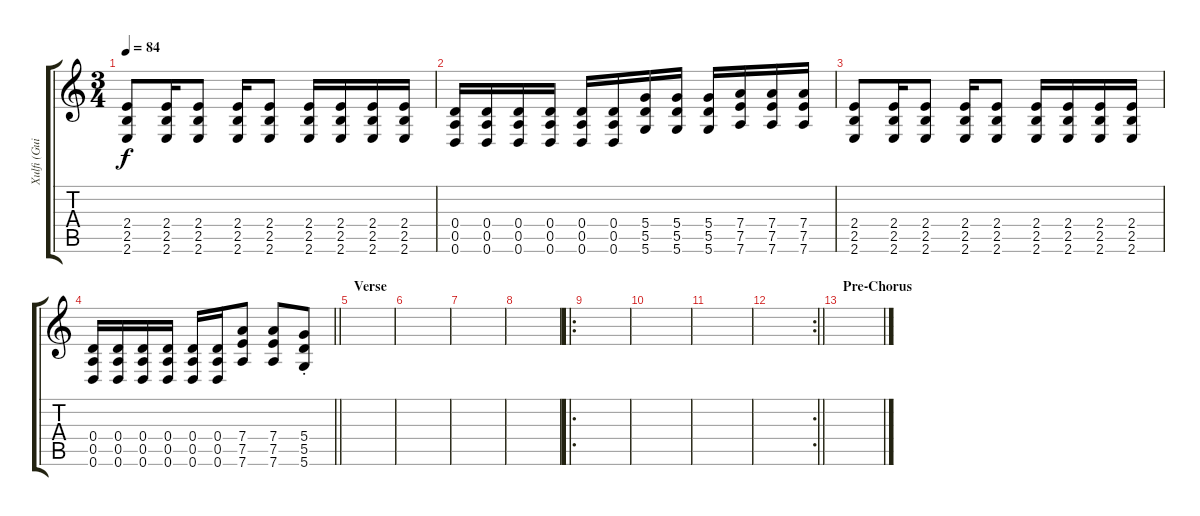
\track ("Xulfi (Guitar 3)" "Xulfi (Gui") {instrument distortionguitar}
\staff {score tabs}
\tuning (E4 B3 G3 D3 A2 D2) {hide}
\ts (3 4)
\tempo 84
\clef g2
\ks c
(2.4 2.5 2.6).8{dy f} (2.4 2.5 2.6).16 (2.4 2.5 2.6).8 (2.4 2.5 2.6).16 (2.4 2.5 2.6).8 (2.4 2.5 2.6).16 (2.4 2.5 2.6).16 (2.4 2.5 2.6).16 (2.4 2.5 2.6).16 |
(0.4 0.5 0.6).16 (0.4 0.5 0.6).16 (0.4 0.5 0.6).16 (0.4 0.5 0.6).16 (0.4 0.5 0.6).16 (0.4 0.5 0.6).16 (5.4 5.5 5.6).16 (5.4 5.5 5.6).16 (5.4 5.5 5.6).16 (7.4 7.5 7.6).16 (7.4 7.5 7.6).16 (7.4 7.5 7.6).16 |
(2.4 2.5 2.6).8 (2.4 2.5 2.6).16 (2.4 2.5 2.6).8 (2.4 2.5 2.6).16 (2.4 2.5 2.6).8 (2.4 2.5 2.6).16 (2.4 2.5 2.6).16 (2.4 2.5 2.6).16 (2.4 2.5 2.6).16 |
\barLineRight lightlight
(0.4 0.5 0.6).16 (0.4 0.5 0.6).16 (0.4 0.5 0.6).16 (0.4 0.5 0.6).16 (0.4 0.5 0.6).16 (0.4 0.5 0.6).16 (7.4 7.5 7.6).8 (7.4 7.5 7.6).8 (5.4{st} 5.5{st} 5.6{st}).8 |
\section ("" "Verse")
|
|
|
|
\ro
|
|
|
\rc 2
\barLineRight lightlight
|
\section ("" "Pre-Chorus")
